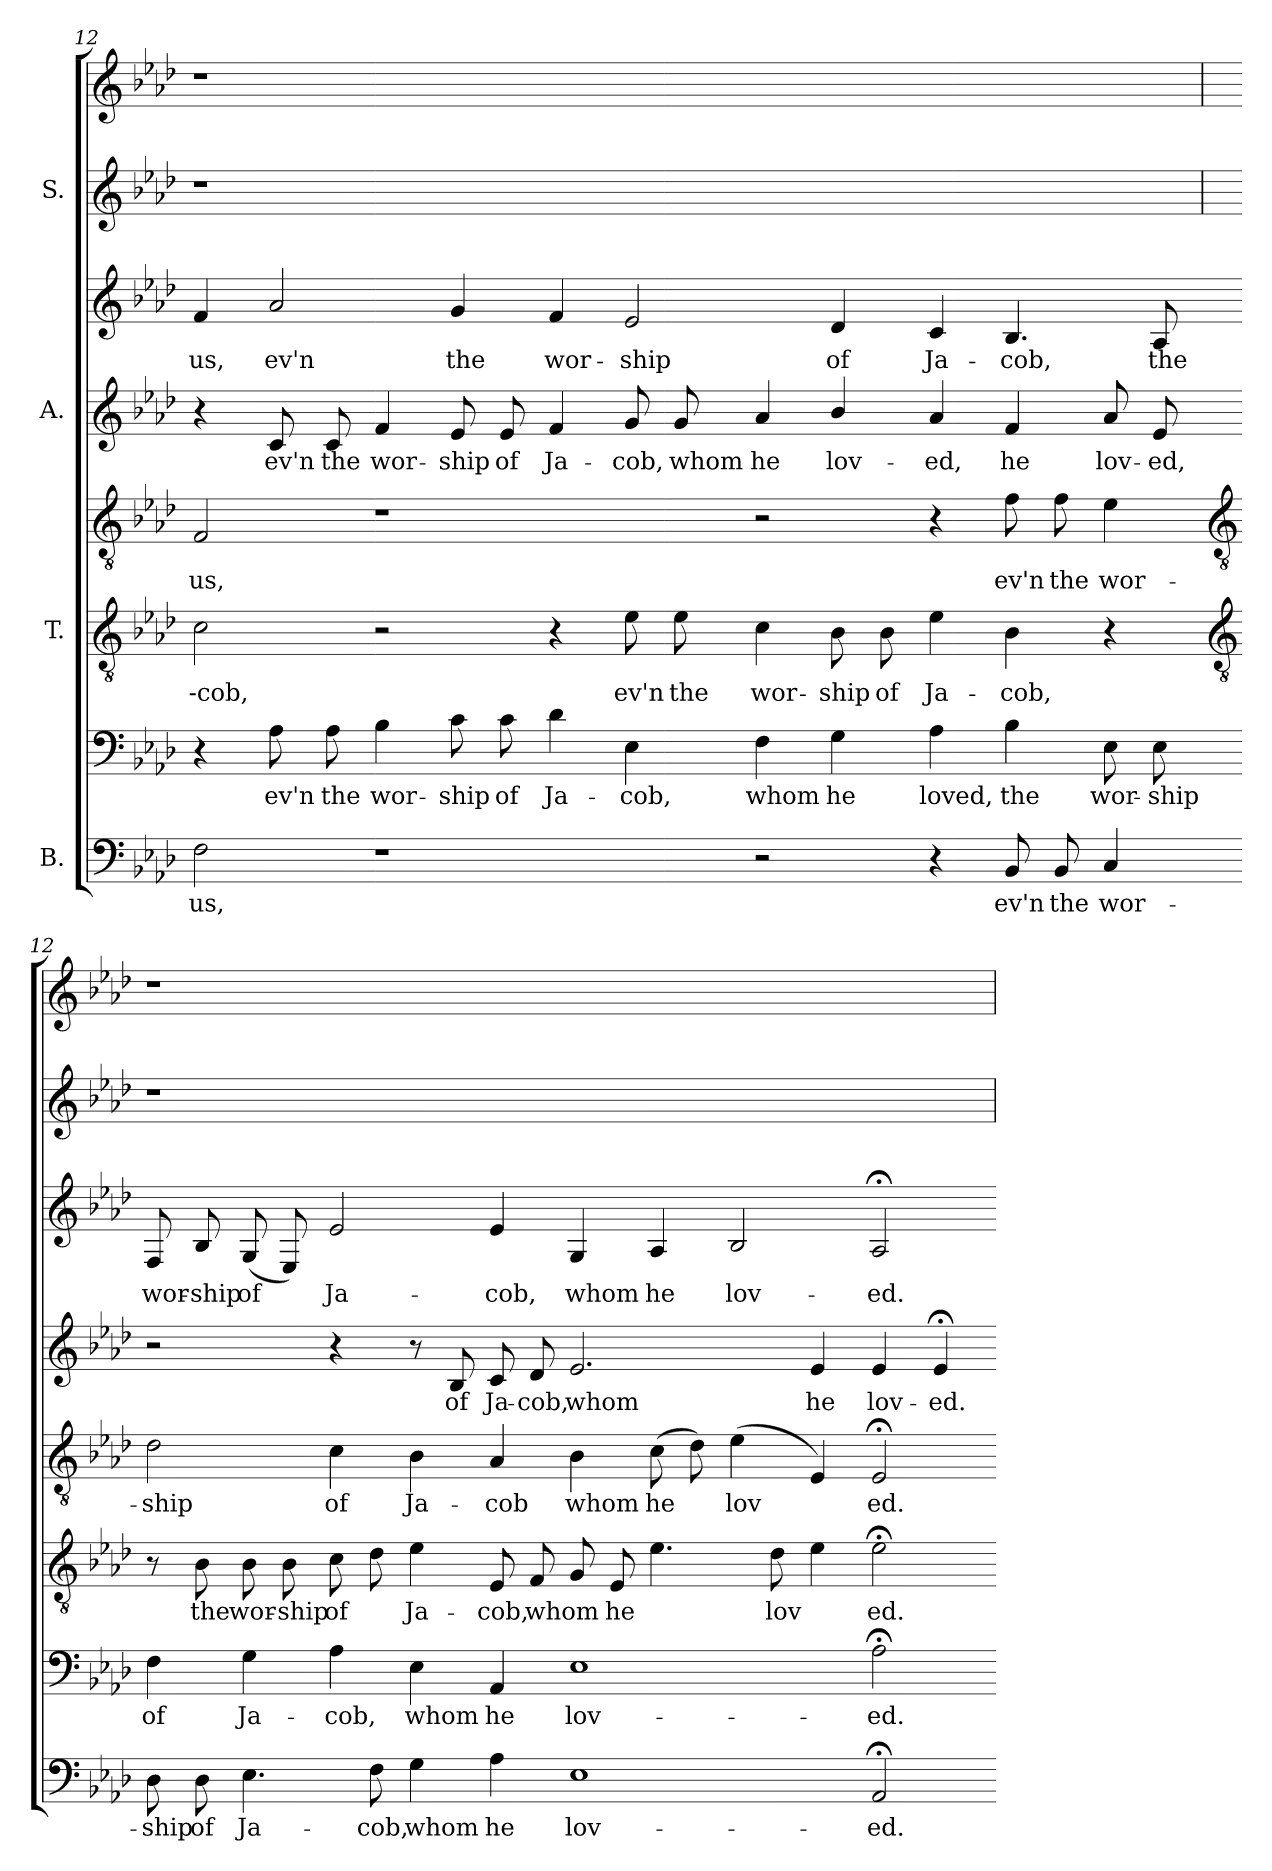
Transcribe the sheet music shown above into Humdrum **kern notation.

**kern	**text	**kern	**text	**kern	**text	**kern	**text	**kern	**text	**kern	**text	**kern	**kern
*part4	*part4	*part4	*part4	*part3	*part3	*part3	*part3	*part2	*part2	*part2	*part2	*part1	*part1
*staff8	*staff8	*staff7	*staff7	*staff6	*staff6	*staff5	*staff5	*staff4	*staff4	*staff3	*staff3	*staff2	*staff1
*I"B.	*	*	*	*I"T.	*	*	*	*I"A.	*	*	*	*I"S.	*
!!LO:LB:g=z
*clefF4	*	*clefF4	*	*clefGv2	*	*clefGv2	*	*clefG2	*	*clefG2	*	*clefG2	*clefG2
*k[b-e-a-d-]	*	*k[b-e-a-d-]	*	*k[b-e-a-d-]	*	*k[b-e-a-d-]	*	*k[b-e-a-d-]	*	*k[b-e-a-d-]	*	*k[b-e-a-d-]	*k[b-e-a-d-]
*A-:	*	*A-:	*	*A-:	*	*A-:	*	*A-:	*	*A-:	*	*A-:	*A-:
=12B	=12B	=12B	=12B	=12B	=12B	=12B	=12B	=12B	=12B	=12B	=12B	=12B	=12B
!	!LO:LY:b	!	!	!	!LO:LY:b	!	!LO:LY:b	!	!	!	!LO:LY:b	!	!
2F	us,	4r	.	2c	--cob,	2F	-us,	4r	.	4f	us,	1r	1r
!	!	!	!LO:LY:b	!	!	!	!	!	!LO:LY:b	!	!LO:LY:b	!	!
.	.	8A-	ev'n	.	.	.	.	8c	ev'n	2a-	ev'n	.	.
!	!	!	!LO:LY:b	!	!	!	!	!	!LO:LY:b	!	!	!	!
.	.	8A-	the	.	.	.	.	8c	the	.	.	.	.
!	!	!	!LO:LY:b	!	!	!	!	!	!LO:LY:b	!	!	!	!
1r	.	4B-	wor-	2r	.	1r	.	4f	wor-	.	.	.	.
!	!	!	!LO:LY:b	!	!	!	!	!	!LO:LY:b	!	!LO:LY:b	!	!
.	.	8c	-ship	.	.	.	.	8e-	-ship	4g	the	.	.
!	!	!	!LO:LY:b	!	!	!	!	!	!LO:LY:b	!	!	!	!
.	.	8c	of	.	.	.	.	8e-	of	.	.	.	.
!	!	!	!LO:LY:b	!	!	!	!	!	!LO:LY:b	!	!LO:LY:b	!	!
.	.	4d-	Ja-	4r	.	.	.	4f	Ja-	4f	wor-	1..ryy	1..ryy
!	!	!	!LO:LY:b	!	!LO:LY:b	!	!	!	!LO:LY:b	!	!LO:LY:b	!	!
.	.	4E-	-cob,	8e-	ev'n	.	.	8g	-cob,	2e-	-ship	.	.
!	!	!	!	!	!LO:LY:b	!	!	!	!LO:LY:b	!	!	!	!
.	.	.	.	8e-	the	.	.	8g	whom	.	.	.	.
!	!	!	!LO:LY:b	!	!LO:LY:b	!	!	!	!LO:LY:b	!	!	!	!
2r	.	4F	whom	4c	wor-	2r	.	4a-	he	.	.	.	.
!	!	!	!LO:LY:b	!	!LO:LY:b	!	!	!	!LO:LY:b	!	!LO:LY:b	!	!
.	.	4G	he	8B-	-ship	.	.	4b-/	lov-	4d-	of	.	.
!	!	!	!	!	!LO:LY:b	!	!	!	!	!	!	!	!
.	.	.	.	8B-	of	.	.	.	.	.	.	.	.
!	!	!	!LO:LY:b	!	!LO:LY:b	!	!	!	!LO:LY:b	!	!LO:LY:b	!	!
4r	.	4A-	loved,	4e-	Ja-	4r	.	4a-	-ed,	4c	Ja-	.	.
!	!LO:LY:b	!	!LO:LY:b	!	!LO:LY:b	!	!LO:LY:b	!	!LO:LY:b	!	!LO:LY:b	!	!
8BB-	ev'n	4B-	the	4B-	-cob,	8f	ev'n	4f	he	4.B-	-cob,	.	.
!	!LO:LY:b	!	!	!	!	!	!LO:LY:b	!	!	!	!	!	!
8BB-	the	.	.	.	.	8f	the	.	.	.	.	.	.
!	!LO:LY:b	!	!LO:LY:b	!	!	!	!LO:LY:b	!	!LO:LY:b	!	!	!	!
4C	wor-	8E-	wor-	4r	.	4e-	wor-	8a-	lov-	.	.	.	.
!	!	!	!LO:LY:b	!	!	!	!	!	!LO:LY:b	!	!LO:LY:b	!	!
.	.	8E-	-ship	.	.	.	.	8e-	-ed,	8A-	the	.	.
!!LO:LB:g=z
=12C-	=12C	=12C-	=12C	=12C-	=12C	=12C-	=12C	=12C-	=12C	=12C-	=12C	=12C	=12C
*	*	*	*	*clefGv2	*	*clefGv2	*	*	*	*	*	*	*
!	!LO:LY:b	!	!LO:LY:b	!	!	!	!LO:LY:b	!	!	!	!LO:LY:b	!	!
8D-	-ship	4F	-of	8r	.	2d-	-ship	2r	.	8F	wor-	1r	1r
!	!LO:LY:b	!	!	!	!LO:LY:b	!	!	!	!	!	!LO:LY:b	!	!
8D-	of	.	.	8B-	the	.	.	.	.	8B-	-ship	.	.
!	!LO:LY:b	!	!LO:LY:b	!	!LO:LY:b	!	!	!	!	!	!LO:LY:b	!	!
4.E-	Ja-	4G	Ja-	8B-	wor-	.	.	.	.	(<8G	of	.	.
!	!	!	!	!	!LO:LY:b	!	!	!	!	!	!	!	!
.	.	.	.	8B-	-ship	.	.	.	.	8E-)	.	.	.
!	!	!	!LO:LY:b	!	!LO:LY:b	!	!LO:LY:b	!	!	!	!LO:LY:b	!	!
.	.	4A-	-cob,	8c	of	4c	of	4r	.	2e-	Ja-	.	.
!	!LO:LY:b	!	!	!	!	!	!	!	!	!	!	!	!
8F	-cob,	.	.	8d-	.	.	.	.	.	.	.	.	.
!	!LO:LY:b	!	!LO:LY:b	!	!LO:LY:b	!	!LO:LY:b	!	!	!	!	!	!
4G	whom	4E-	whom	4e-	Ja-	4B-	Ja-	8r	.	.	.	.	.
!	!	!	!	!	!	!	!	!	!LO:LY:b	!	!	!	!
.	.	.	.	.	.	.	.	8B-	of	.	.	.	.
!	!LO:LY:b	!	!LO:LY:b	!	!LO:LY:b	!	!LO:LY:b	!	!LO:LY:b	!	!LO:LY:b	!	!
4A-	he	4AA-	he	8E-	-cob,	4A-	-cob	8c	Ja-	4e-	-cob,	1..ryy	1..ryy
!	!	!	!	!	!LO:LY:b	!	!	!	!LO:LY:b	!	!	!	!
.	.	.	.	8F	whom	.	.	8d-	-cob,	.	.	.	.
!	!LO:LY:b	!	!LO:LY:b	!	!	!	!LO:LY:b	!	!LO:LY:b	!	!LO:LY:b	!	!
1E-	lov-	1E-	lov-	8G	.	4B-	whom	2.e-	whom	4G	whom	.	.
!	!	!	!	!	!LO:LY:b	!	!	!	!	!	!	!	!
.	.	.	.	8E-	he	.	.	.	.	.	.	.	.
!	!	!	!	!	!	!	!LO:LY:b	!	!	!	!LO:LY:b	!	!
.	.	.	.	4.e-	.	(>8c	he	.	.	4A-	he	.	.
.	.	.	.	.	.	8d-)	.	.	.	.	.	.	.
!	!	!	!	!	!	!	!LO:LY:b	!	!	!	!LO:LY:b	!	!
.	.	.	.	.	.	(<4e-	lov	.	.	2B-	lov-	.	.
!	!	!	!	!	!LO:LY:b	!	!	!	!	!	!	!	!
.	.	.	.	8d-	lov	.	.	.	.	.	.	.	.
!	!	!	!	!	!	!	!	!	!LO:LY:b	!	!	!	!
.	.	.	.	4e-	.	4E-)	.	4e-	he	.	.	.	.
!	!LO:LY:b	!	!LO:LY:b	!	!LO:LY:b	!	!LO:LY:b	!	!LO:LY:b	!	!LO:LY:b	!	!
2AA-;<	-ed.	2A-;<	-ed.	2e-;<	ed.	2E-;<	ed.	4e-	lov-	2A-;<	-ed.	.	.
!	!	!	!	!	!	!	!	!	!LO:LY:b	!	!	!	!
.	.	.	.	.	.	.	.	4e-;<	-ed.	.	.	.	.
=-	=	=-	=	=-	=	=-	=	=-	=	=-	=	=	=
*-	*-	*-	*-	*-	*-	*-	*-	*-	*-	*-	*-	*-	*-
